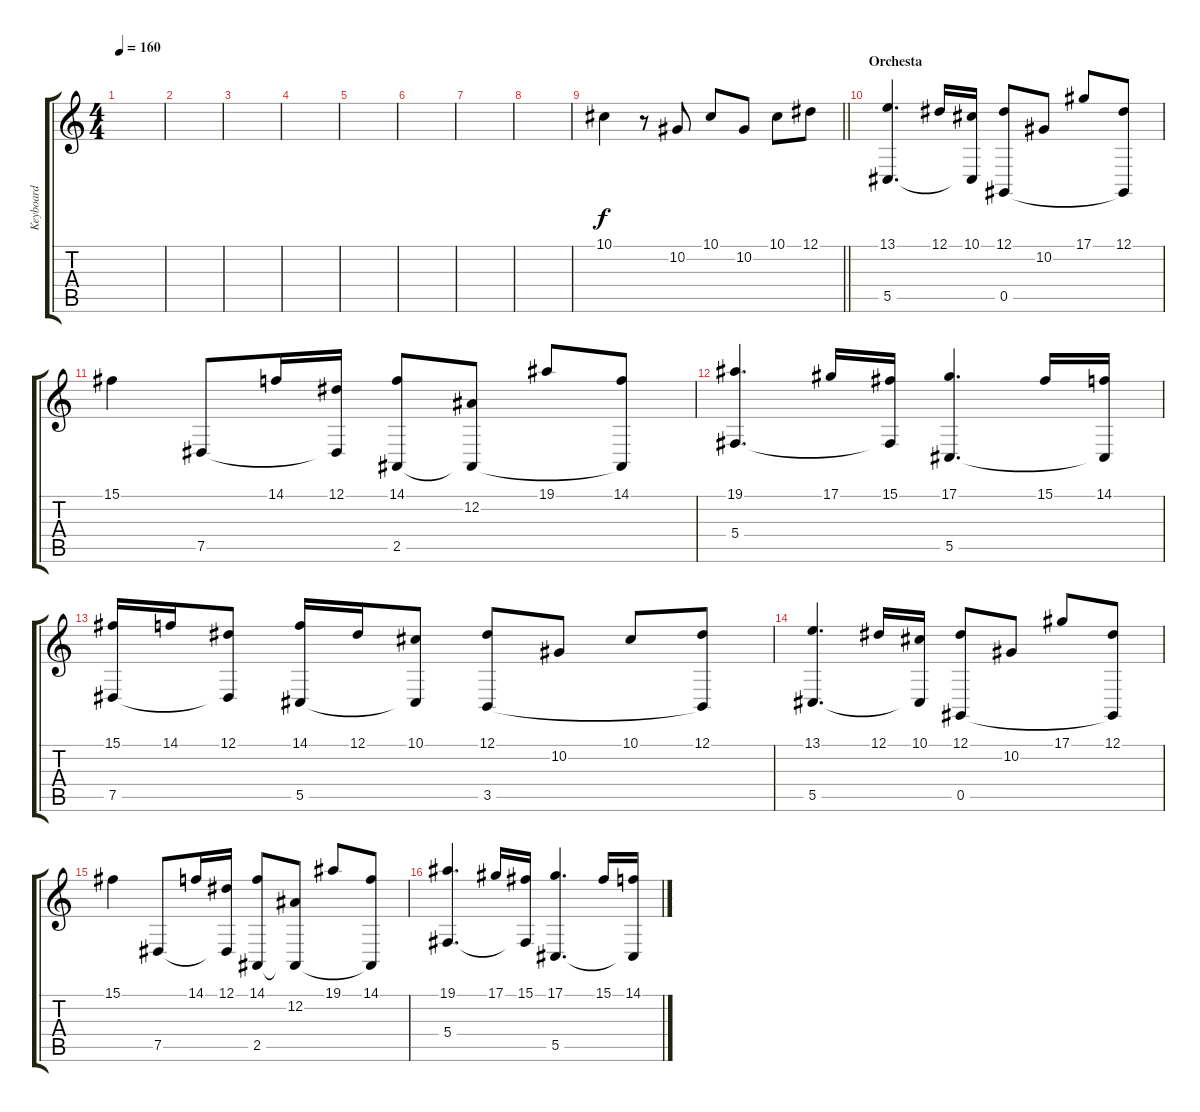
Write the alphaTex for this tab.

\track ("Keyboard" "Keyboard") {instrument stringensemble1}
\staff {score tabs}
\tuning (Eb4 Bb3 Gb3 Db3 Ab2 Eb2) {hide}
\ts (4 4)
\tempo 160
\clef g2
\ks c
|
|
|
|
|
|
|
|
\barLineRight lightlight
10.1.4 r.8 10.2.8 10.1.8 10.2.8 10.1.8 12.1.8 |
\section ("" "Orchesta")
(13.1 5.5).4{d} 12.1.16 (10.1 5.5{t}).16 (12.1 0.5).8 10.2.8 17.1.8 (12.1 0.5{t}).8 |
15.1.4 7.5.8 14.1.16 (12.1 7.5{t}).16 (14.1 2.5).8 (12.2 2.5{t}).8 19.1.8 (14.1 2.5{t}).8 |
(19.1 5.4).4{d} 17.1.16 (15.1 5.4{t}).16 (17.1 5.5).4{d} 15.1.16 (14.1 5.5{t}).16 |
(15.1 7.5).16 14.1.16 (12.1 7.5{t}).8 (14.1 5.5).16 12.1.16 (10.1 5.5{t}).8 (12.1 3.5).8 10.2.8 10.1.8 (12.1 3.5{t}).8 |
(13.1 5.5).4{d} 12.1.16 (10.1 5.5{t}).16 (12.1 0.5).8 10.2.8 17.1.8 (12.1 0.5{t}).8 |
15.1.4 7.5.8 14.1.16 (12.1 7.5{t}).16 (14.1 2.5).8 (12.2 2.5{t}).8 19.1.8 (14.1 2.5{t}).8 |
(19.1 5.4).4{d} 17.1.16 (15.1 5.4{t}).16 (17.1 5.5).4{d} 15.1.16 (14.1 5.5{t}).16
